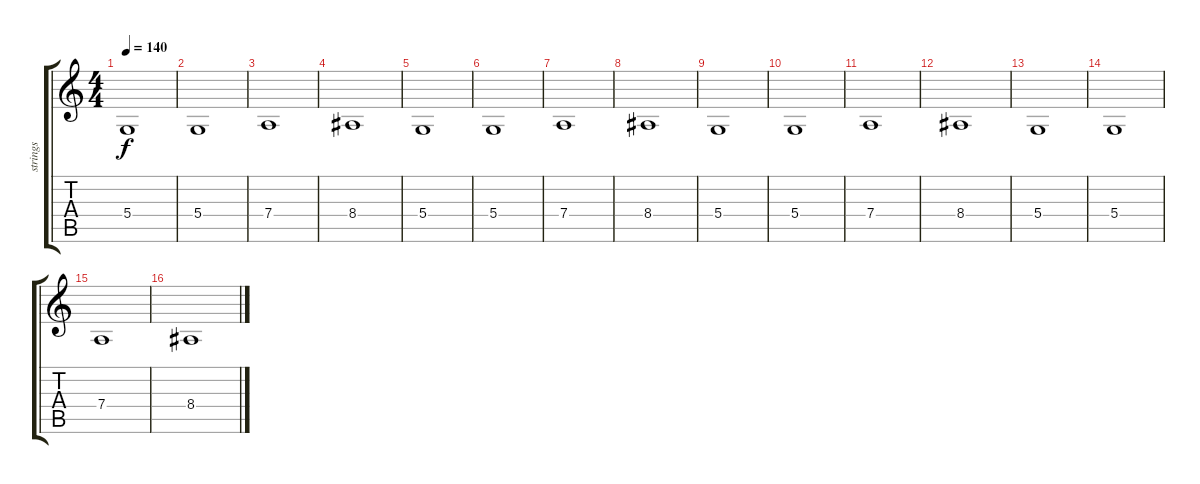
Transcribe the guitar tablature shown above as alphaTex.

\track ("strings" "strings") {instrument stringensemble2}
\staff {score tabs}
\tuning (E4 B3 G3 D3 A2 E2) {hide}
\ts (4 4)
\tempo 140
\clef g2
\ks c
5.4.1{dy f} |
5.4.1 |
7.4.1 |
8.4.1 |
5.4.1 |
5.4.1 |
7.4.1 |
8.4.1 |
5.4.1 |
5.4.1 |
7.4.1 |
8.4.1 |
5.4.1 |
5.4.1 |
7.4.1 |
8.4.1
